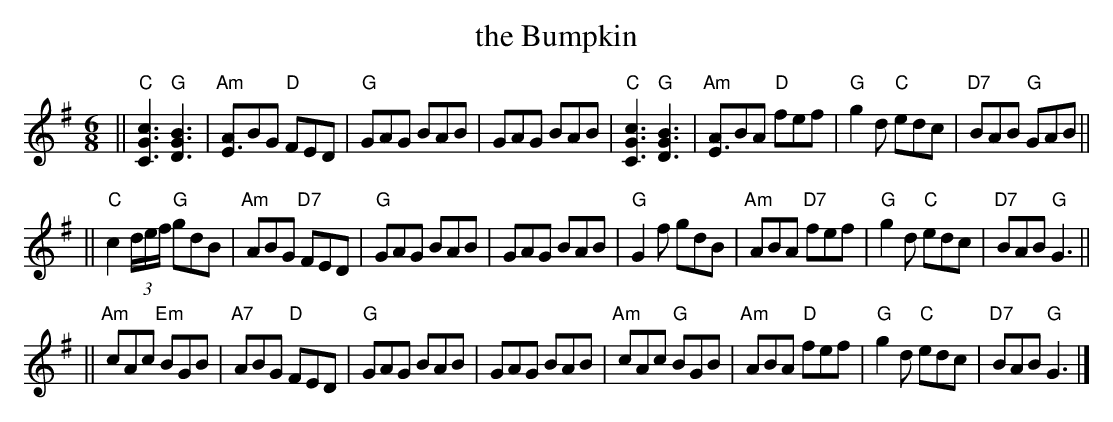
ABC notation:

X:1
T:the Bumpkin
M:6/8
L:1/8
K:G
|| "C"[c3G3C3] "G"[B3G3D3] | "Am"[AE3]BG "D"FED | "G"GAG BAB | GAG BAB \
|  "C"[c3G3C3] "G"[B3G3D3] | "Am"[AE3]BA "D"fef | "G"g2d "C"edc | "D7"BAB "G"GAB ||
|| "C"c2(3d/e/f/ "G"gdB | "Am"ABG "D7"FED | "G"GAG BAB | GAG BAB \
| "G"G2f gdB | "Am"ABA "D7"fef | "G"g2d "C"edc | "D7"BAB "G"G3 ||
|| "Am"cAc "Em"BGB | "A7"ABG "D"FED | "G"GAG BAB | GAG BAB \
|  "Am"cAc "G"BGB | "Am"ABA "D"fef | "G"g2d "C"edc | "D7"BAB "G"G3 |]
